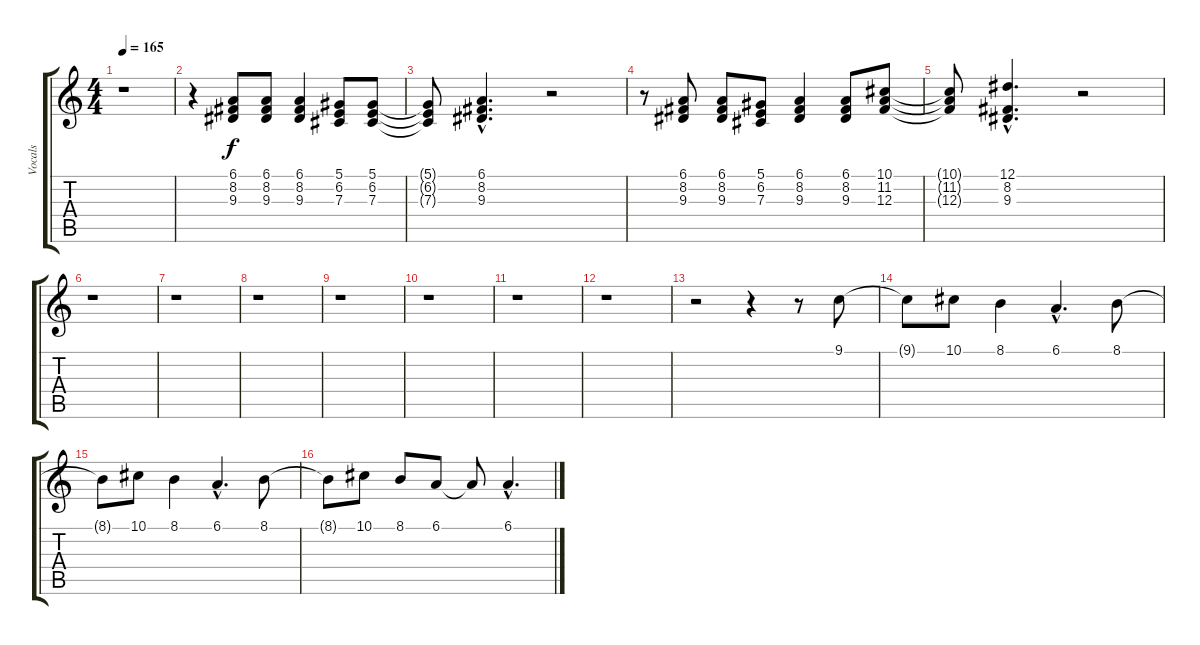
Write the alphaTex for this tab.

\track ("Vocals" "Vocals") {instrument englishhorn}
\staff {score tabs}
\tuning (Eb4 Bb3 Gb3 Db3 Ab2 Eb2) {hide}
\ts (4 4)
\tempo 165
\clef g2
\ks c
r.1{dy f instrument englishhorn} |
r.4 (6.1 8.2 9.3).8 (6.1 8.2 9.3).8 (6.1 8.2 9.3).4 (5.1 6.2 7.3).8 (5.1 6.2 7.3).8 |
(5.1{t} 6.2{t} 7.3{t}).8 (6.1{hac} 8.2{hac} 9.3{hac}).4{d} r.2 |
r.8 (6.1 8.2 9.3).8 (6.1 8.2 9.3).8 (5.1 6.2 7.3).8 (6.1 8.2 9.3).4 (6.1 8.2 9.3).8 (10.1 11.2 12.3).8 |
(10.1{t} 11.2{t} 12.3{t}).8 (12.1{hac} 8.2{hac} 9.3{hac}).4{d} r.2 |
r.1 |
r.1 |
r.1 |
r.1 |
r.1 |
r.1 |
r.1 |
r.2 r.4 r.8 9.1.8 |
9.1{t}.8 10.1.8 8.1.4 6.1{hac}.4{d} 8.1.8 |
8.1{t}.8 10.1.8 8.1.4 6.1{hac}.4{d} 8.1.8 |
8.1{t}.8 10.1.8 8.1.8 6.1.8 6.1{t}.8 6.1{hac}.4{d}
